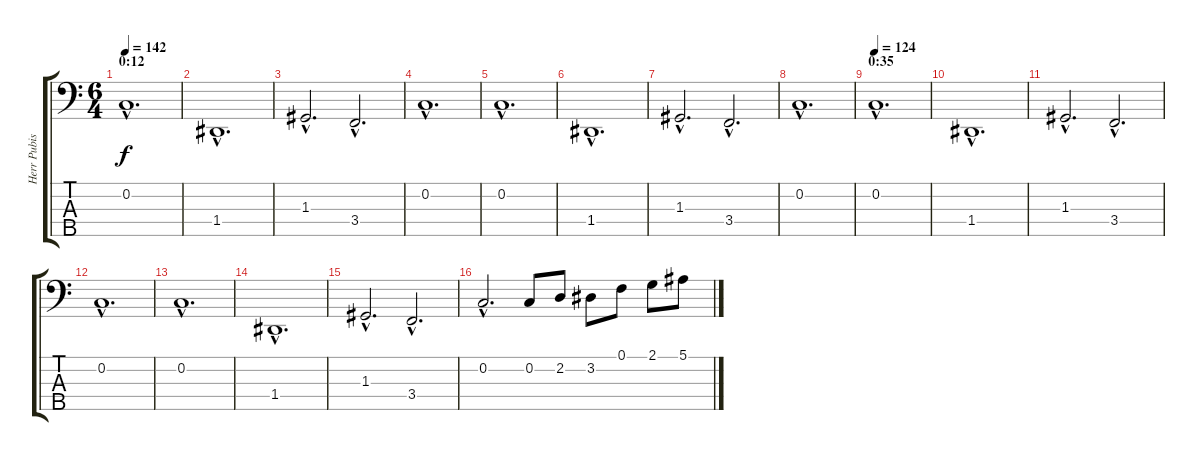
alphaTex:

\track ("Herr Pubis (Bassist Scum)" "Herr Pubis") {instrument electricbasspick}
\staff {score tabs}
\tuning (F2 C2 G1 D1 A0) {hide}
\ts (6 4)
\section ("" "0:12")
\tempo 142
\tempo 124
\tempo 142
\clef f4
\ks c
0.2{hac}.1{d dy f instrument electricbasspick} |
1.4{hac}.1{d} |
1.3{hac}.2{d} 3.4{hac}.2{d} |
0.2{hac}.1{d} |
0.2{hac}.1{d} |
1.4{hac}.1{d} |
1.3{hac}.2{d} 3.4{hac}.2{d} |
0.2{hac}.1{d} |
\section ("" "0:35")
\tempo 124
0.2{hac}.1{d} |
1.4{hac}.1{d} |
1.3{hac}.2{d} 3.4{hac}.2{d} |
0.2{hac}.1{d} |
0.2{hac}.1{d} |
1.4{hac}.1{d} |
1.3{hac}.2{d} 3.4{hac}.2{d} |
0.2{hac}.2{d} 0.2.8 2.2.8 3.2.8 0.1.8 2.1.8 5.1.8
